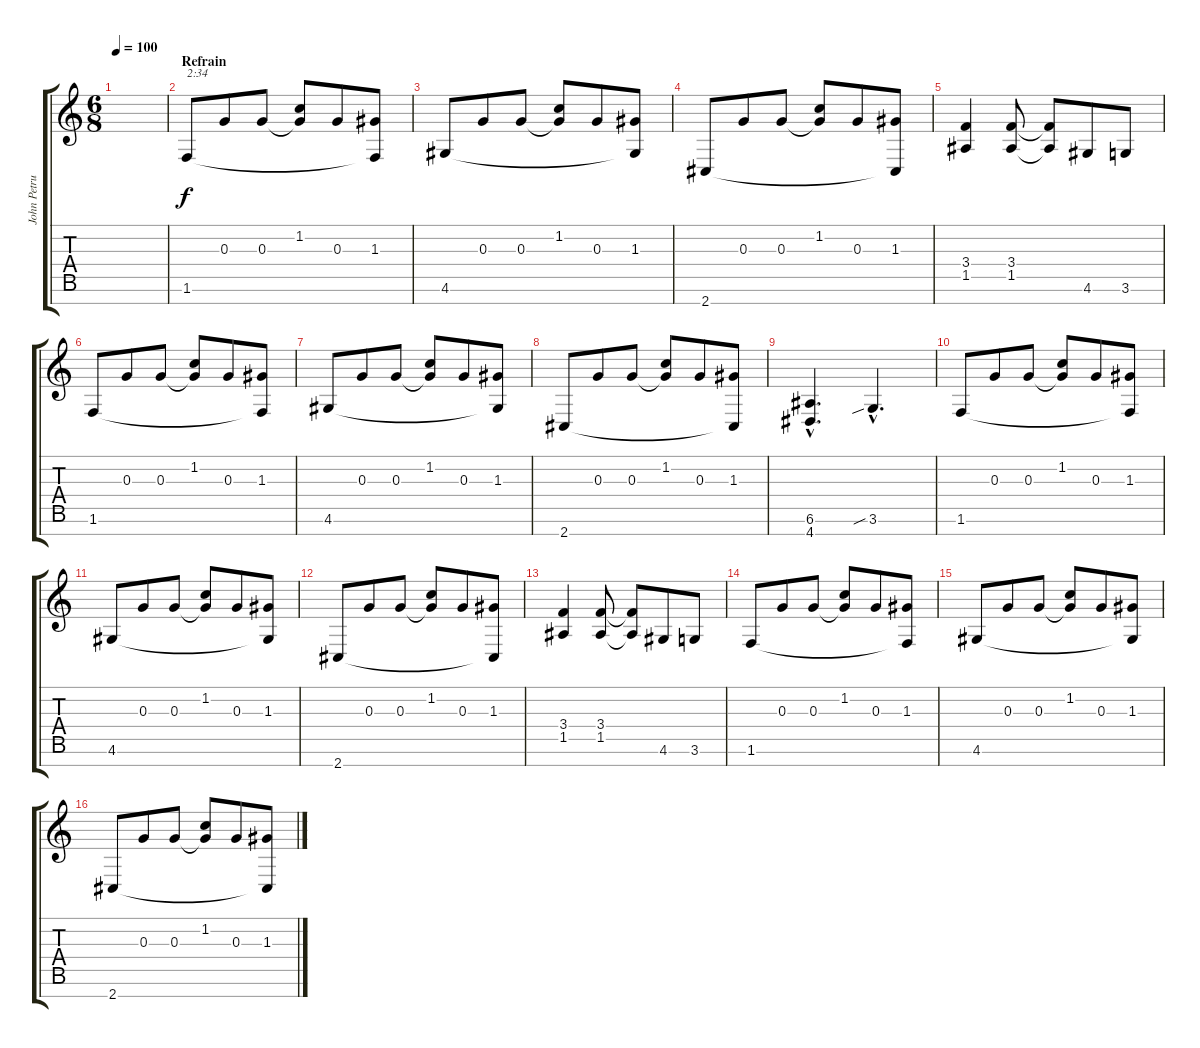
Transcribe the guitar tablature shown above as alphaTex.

\track ("John Petrucci" "John Petru") {instrument distortionguitar}
\staff {score tabs}
\tuning (E4 B3 G3 D3 A2 E2 B1) {hide}
\ts (6 8)
\tempo 100
\clef g2
\ks c
|
\section ("" "Refrain")
1.6.8{txt "2:34"} 0.3.8 0.3.8 (1.2 0.3{t}).8 0.3.8 (1.3 1.6{t}).8 |
4.6.8 0.3.8 0.3.8 (1.2 0.3{t}).8 0.3.8 (1.3 4.6{t}).8 |
2.7.8 0.3.8 0.3.8 (1.2 0.3{t}).8 0.3.8 (1.3 2.7{t}).8 |
(3.4 1.5).4 (3.4 1.5).8 (3.4{t} 1.5{t}).8 4.6.8 3.6.8 |
1.6.8 0.3.8 0.3.8 (1.2 0.3{t}).8 0.3.8 (1.3 1.6{t}).8 |
4.6.8 0.3.8 0.3.8 (1.2 0.3{t}).8 0.3.8 (1.3 4.6{t}).8 |
2.7.8 0.3.8 0.3.8 (1.2 0.3{t}).8 0.3.8 (1.3 2.7{t}).8 |
(6.6{hac} 4.7{hac}).4{d} 3.6{sib hac}.4{d} |
1.6.8 0.3.8 0.3.8 (1.2 0.3{t}).8 0.3.8 (1.3 1.6{t}).8 |
4.6.8 0.3.8 0.3.8 (1.2 0.3{t}).8 0.3.8 (1.3 4.6{t}).8 |
2.7.8 0.3.8 0.3.8 (1.2 0.3{t}).8 0.3.8 (1.3 2.7{t}).8 |
(3.4 1.5).4 (3.4 1.5).8 (3.4{t} 1.5{t}).8 4.6.8 3.6.8 |
1.6.8 0.3.8 0.3.8 (1.2 0.3{t}).8 0.3.8 (1.3 1.6{t}).8 |
4.6.8 0.3.8 0.3.8 (1.2 0.3{t}).8 0.3.8 (1.3 4.6{t}).8 |
2.7.8 0.3.8 0.3.8 (1.2 0.3{t}).8 0.3.8 (1.3 2.7{t}).8
